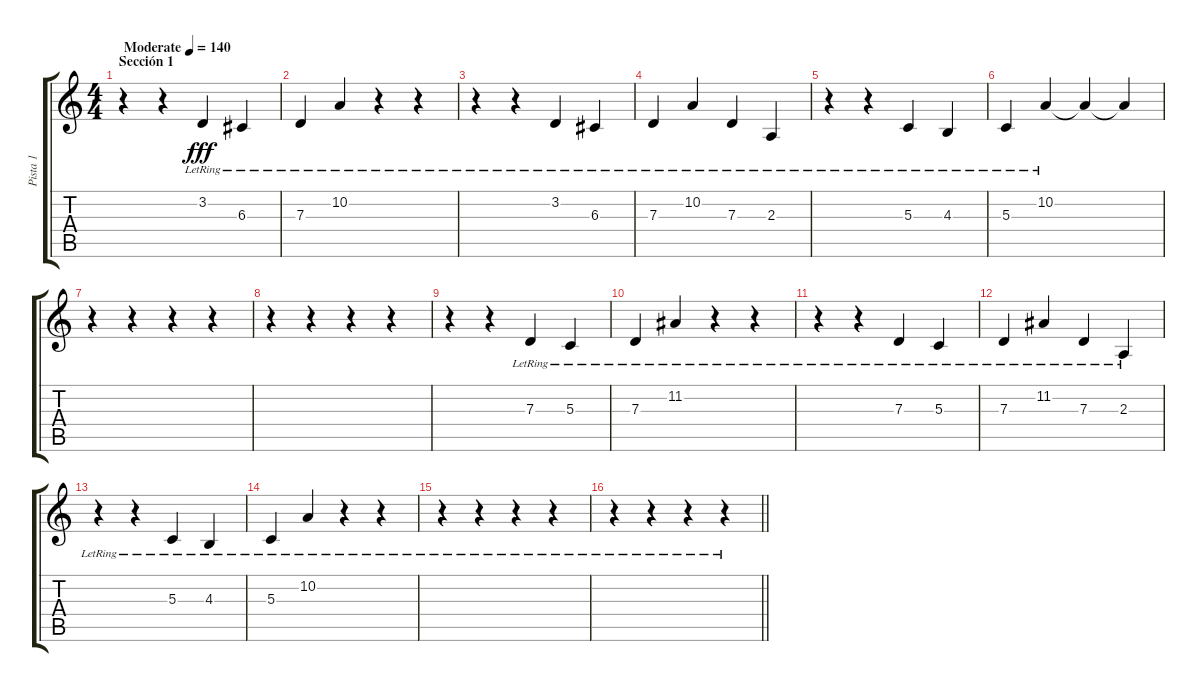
\track ("Pista 1" "Pista 1") {instrument musicbox}
\staff {score tabs}
\tuning (E4 B3 G3 D3 A2 E2) {hide}
\ts (4 4)
\section ("" "Sección 1")
\tempo (140 "Moderate")
\clef g2
\ks c
r.4{dy fff instrument musicbox} r.4 3.2{lr}.4 6.3{lr}.4 |
7.3{lr}.4 10.2{lr}.4 r.4 r.4 |
r.4 r.4 3.2{lr}.4 6.3{lr}.4 |
7.3{lr}.4 10.2{lr}.4 7.3{lr}.4 2.3{lr}.4 |
r.4 r.4 5.3{lr}.4 4.3{lr}.4 |
5.3{lr}.4 10.2{lr}.4 10.2{t}.4 10.2{t}.4 |
r.4 r.4 r.4 r.4 |
r.4 r.4 r.4 r.4 |
r.4 r.4 7.3{lr}.4 5.3{lr}.4 |
7.3{lr}.4 11.2{lr}.4 r.4 r.4 |
r.4 r.4 7.3{lr}.4 5.3{lr}.4 |
7.3{lr}.4 11.2{lr}.4 7.3{lr}.4 2.3{lr}.4 |
r.4 r.4 5.3{lr}.4 4.3{lr}.4 |
5.3{lr}.4 10.2{lr}.4 r.4 r.4 |
r.4 r.4 r.4 r.4 |
\barLineRight lightlight
r.4 r.4 r.4 r.4
